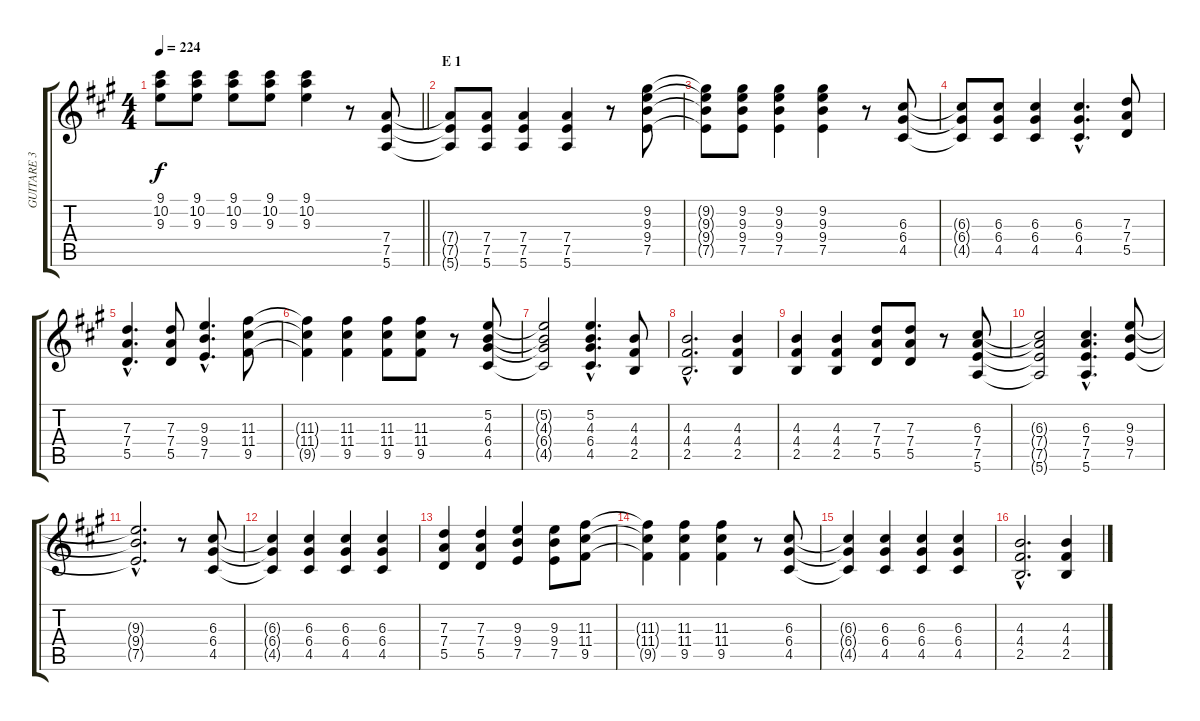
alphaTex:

\track ("GUITARE 3" "GUITARE 3") {instrument distortionguitar}
\staff {score tabs}
\tuning (E4 B3 G3 D3 A2 E2) {hide}
\ts (4 4)
\tempo 224
\clef g2
\barLineRight lightlight
\ks a
(9.1 10.2 9.3).8{dy f} (9.1 10.2 9.3).8 (9.1 10.2 9.3).8 (9.1 10.2 9.3).8 (9.1 10.2 9.3).4 r.8 (7.4 7.5 5.6).8 |
\section ("" "E 1")
(7.4{t} 7.5{t} 5.6{t}).8 (7.4 7.5 5.6).8 (7.4 7.5 5.6).4 (7.4 7.5 5.6).4 r.8 (9.2 9.3 9.4 7.5).8 |
(9.2{t} 9.3{t} 9.4{t} 7.5{t}).8 (9.2 9.3 9.4 7.5).8 (9.2 9.3 9.4 7.5).4 (9.2 9.3 9.4 7.5).4 r.8 (6.3 6.4 4.5).8 |
(6.3{t} 6.4{t} 4.5{t}).8 (6.3 6.4 4.5).8 (6.3 6.4 4.5).4 (6.3{hac} 6.4{hac} 4.5{hac}).4{d} (7.3 7.4 5.5).8 |
(7.3{hac} 7.4{hac} 5.5{hac}).4{d} (7.3 7.4 5.5).8 (9.3{hac} 9.4{hac} 7.5{hac}).4{d} (11.3 11.4 9.5).8 |
(11.3{t} 11.4{t} 9.5{t}).4 (11.3 11.4 9.5).4 (11.3 11.4 9.5).8 (11.3 11.4 9.5).8 r.8 (5.2 4.3 6.4 4.5).8 |
(5.2{t} 4.3{t} 6.4{t} 4.5{t}).2 (5.2{hac} 4.3{hac} 6.4{hac} 4.5{hac}).4{d} (4.3 4.4 2.5).8 |
(4.3{hac} 4.4{hac} 2.5{hac}).2{d} (4.3 4.4 2.5).4 |
(4.3 4.4 2.5).4 (4.3 4.4 2.5).4 (7.3 7.4 5.5).8 (7.3 7.4 5.5).8 r.8 (6.3 7.4 7.5 5.6).8 |
(6.3{t} 7.4{t} 7.5{t} 5.6{t}).2 (6.3{hac} 7.4{hac} 7.5{hac} 5.6{hac}).4{d} (9.3 9.4 7.5).8 |
(9.3{hac t} 9.4{hac t} 7.5{hac t}).2{d} r.8 (6.3 6.4 4.5).8 |
(6.3{t} 6.4{t} 4.5{t}).4 (6.3 6.4 4.5).4 (6.3 6.4 4.5).4 (6.3 6.4 4.5).4 |
(7.3 7.4 5.5).4 (7.3 7.4 5.5).4 (9.3 9.4 7.5).4 (9.3 9.4 7.5).8 (11.3 11.4 9.5).8 |
(11.3{t} 11.4{t} 9.5{t}).4 (11.3 11.4 9.5).4 (11.3 11.4 9.5).4 r.8 (6.3 6.4 4.5).8 |
(6.3{t} 6.4{t} 4.5{t}).4 (6.3 6.4 4.5).4 (6.3 6.4 4.5).4 (6.3 6.4 4.5).4 |
(4.3{hac} 4.4{hac} 2.5{hac}).2{d} (4.3 4.4 2.5).4
